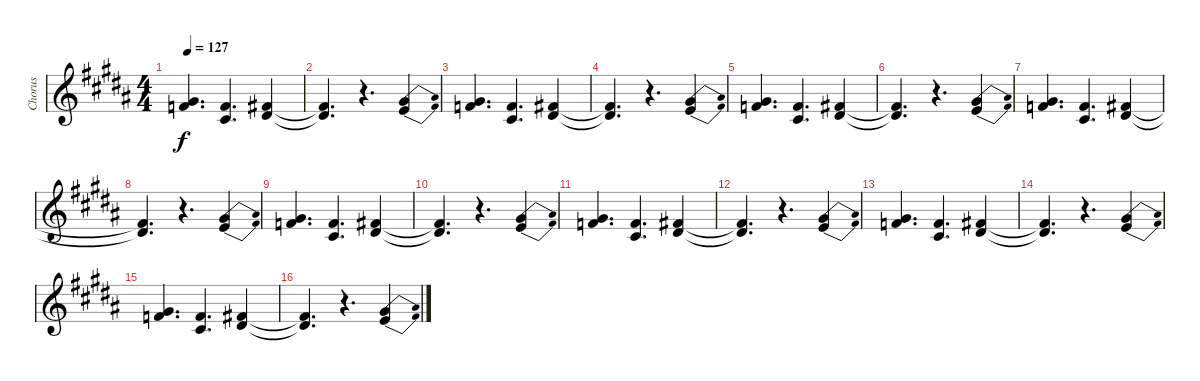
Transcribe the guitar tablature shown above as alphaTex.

\track ("Chorus" "Chorus") {instrument flute}
\staff {score}
\tuning (E4 B3 G3 D3 A2 E2) {hide}
\ts (4 4)
\tempo 127
\clef g2
\ks g#minor
(1.1 9.2).4{d dy f} (2.2 10.3).4{d} (4.2 11.3).4 |
(4.2{t} 11.3{t}).4{d} r.4{d} (0.1{be (bend 0 0 60 4)} 9.2{be (bend 0 0 60 4)}).4 |
(1.1 9.2).4{d} (2.2 10.3).4{d} (4.2 11.3).4 |
(4.2{t} 11.3{t}).4{d} r.4{d} (0.1{be (bend 0 0 60 4)} 9.2{be (bend 0 0 60 4)}).4 |
(1.1 9.2).4{d} (2.2 10.3).4{d} (4.2 11.3).4 |
(4.2{t} 11.3{t}).4{d} r.4{d} (0.1{be (bend 0 0 60 4)} 9.2{be (bend 0 0 60 4)}).4 |
(1.1 9.2).4{d} (2.2 10.3).4{d} (4.2 11.3).4 |
(4.2{t} 11.3{t}).4{d} r.4{d} (0.1{be (bend 0 0 60 4)} 9.2{be (bend 0 0 60 4)}).4 |
(1.1 9.2).4{d} (2.2 10.3).4{d} (4.2 11.3).4 |
(4.2{t} 11.3{t}).4{d} r.4{d} (0.1{be (bend 0 0 60 4)} 9.2{be (bend 0 0 60 4)}).4 |
(1.1 9.2).4{d} (2.2 10.3).4{d} (4.2 11.3).4 |
(4.2{t} 11.3{t}).4{d} r.4{d} (0.1{be (bend 0 0 60 4)} 9.2{be (bend 0 0 60 4)}).4 |
(1.1 9.2).4{d} (2.2 10.3).4{d} (4.2 11.3).4 |
(4.2{t} 11.3{t}).4{d} r.4{d} (0.1{be (bend 0 0 60 4)} 9.2{be (bend 0 0 60 4)}).4 |
(1.1 9.2).4{d} (2.2 10.3).4{d} (4.2 11.3).4 |
(4.2{t} 11.3{t}).4{d} r.4{d} (0.1{be (bend 0 0 60 4)} 9.2{be (bend 0 0 60 4)}).4
